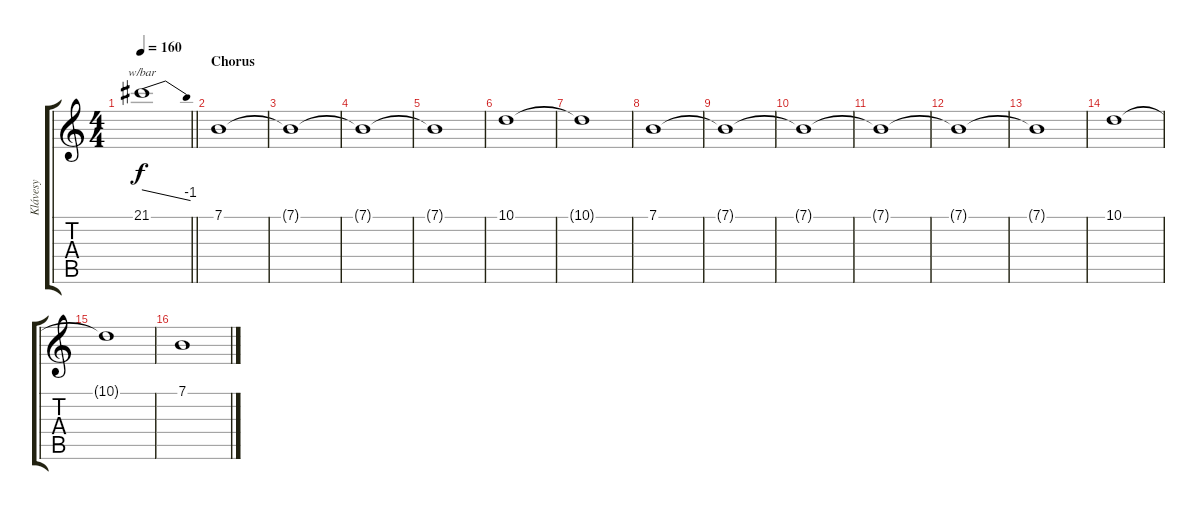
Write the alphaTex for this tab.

\track ("Klávesy" "Klávesy") {instrument fx1rain}
\staff {score tabs}
\tuning (E4 B3 G3 D3 A2 E2) {hide}
\ts (4 4)
\tempo 160
\clef g2
\barLineRight lightlight
\ks c
21.1.1{tbe (dive default 0 0 60 -4) dy f} |
\section ("" "Chorus")
7.1.1 |
7.1{t}.1 |
7.1{t}.1 |
7.1{t}.1 |
10.1.1 |
10.1{t}.1 |
7.1.1 |
7.1{t}.1 |
7.1{t}.1 |
7.1{t}.1 |
7.1{t}.1 |
7.1{t}.1 |
10.1.1 |
10.1{t}.1 |
7.1.1
